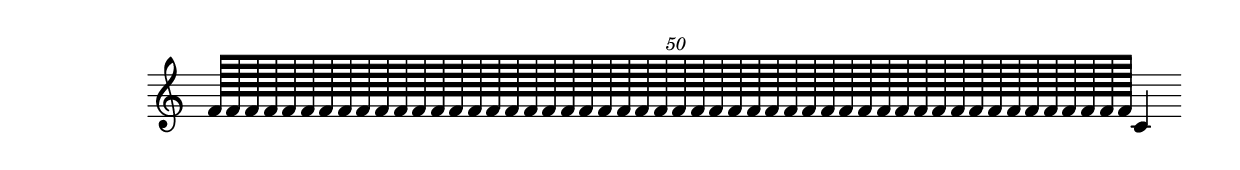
#(ly:set-option 'midi-extension "mid")
\version "2.12.3"
\include "english.ly"
\header{ 
}
%{
ggggggggggggggggggggggggggggggggggggggggggggrrrrrrrrr
mmmmmmmmmmmmmmmmmmmmmmmmmmmmmmmmmmmmmmmmmmmmmmmmmm S
%}
melody = {
\once \override Staff.TimeSignature #'stencil = ##f
\clef treble
\key c 
\major
\cadenzaOn
  \times 32/50{ f'128[ f'128 f'128 f'128 f'128 f'128 f'128 f'128 f'128 f'128 f'128 f'128 f'128 f'128 f'128 f'128 f'128 f'128 f'128 f'128 f'128 f'128 f'128 f'128 f'128 f'128 f'128 f'128 f'128 f'128 f'128 f'128 f'128 f'128 f'128 f'128 f'128 f'128 f'128 f'128 f'128 f'128 f'128 f'128 f'128 f'128 f'128 f'128 f'128 f'128] }  c'4 \bar "" \break 
 }
text = \lyricmode {
                                                   
}
\score{

<<
\new Voice = "one" {
\melody
}
\new Lyrics \lyricsto "one" \text
>>
\layout {
\context {
\Score
}
}
\midi {
\context {
\Score
tempoWholesPerMinute = #(ly:make-moment 200 4)
}
}
}